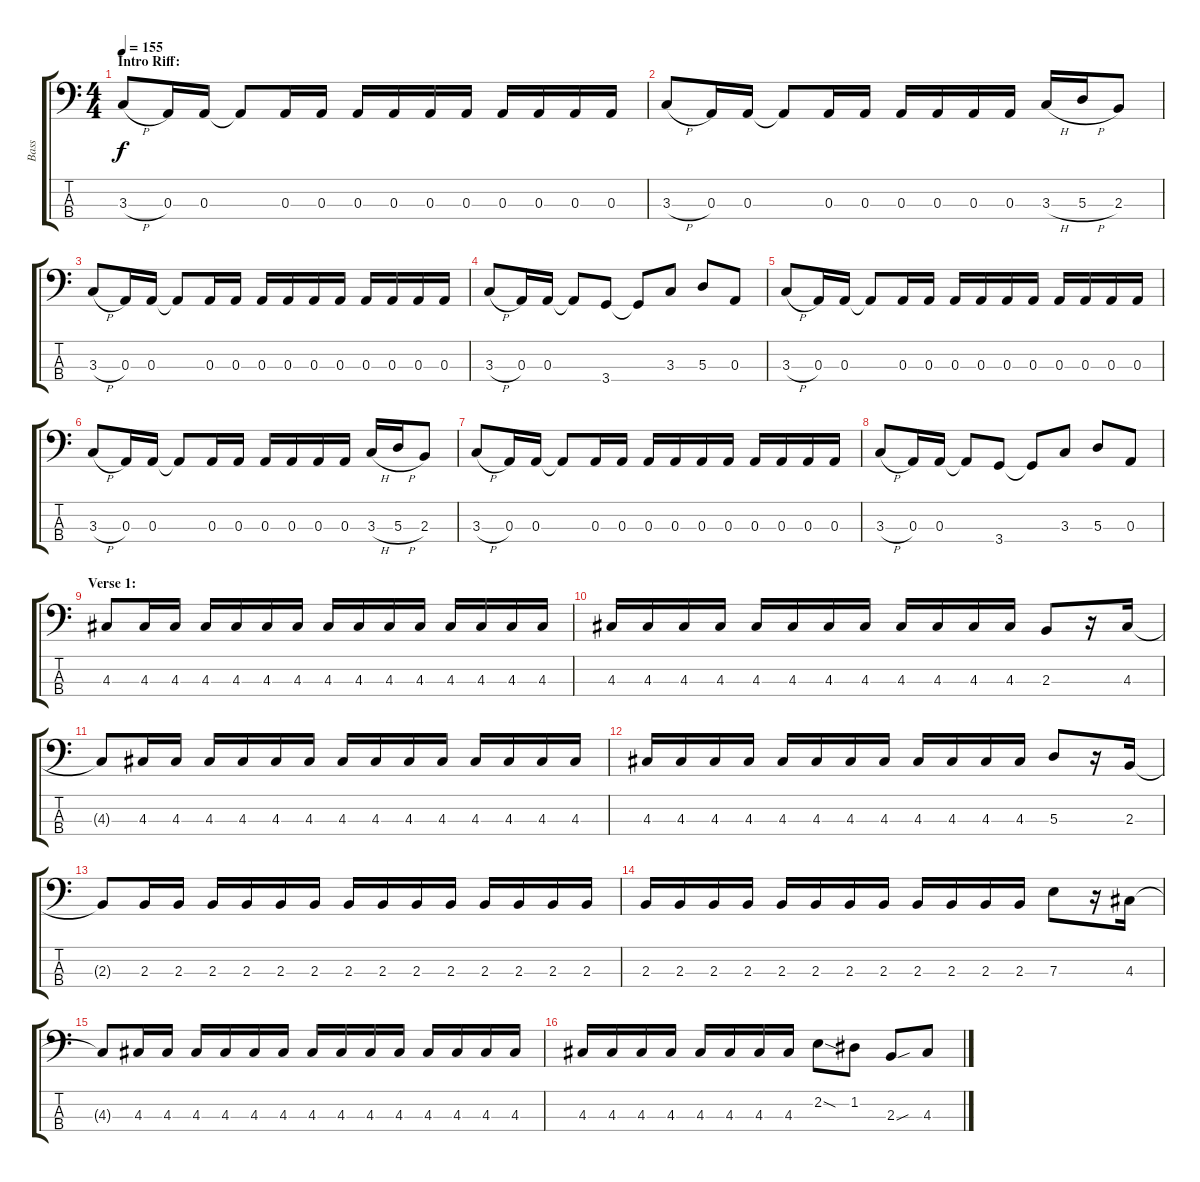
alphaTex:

\track ("Bass" "Bass") {instrument electricbasspick}
\staff {score tabs}
\tuning (G2 D2 A1 E1) {hide}
\ts (4 4)
\section ("" "Intro Riff:")
\tempo 155
\clef f4
\ks c
3.3{h}.8{dy f instrument electricbasspick} 0.3.16 0.3.16 0.3{t}.8 0.3.16 0.3.16 0.3.16 0.3.16 0.3.16 0.3.16 0.3.16 0.3.16 0.3.16 0.3.16 |
3.3{h}.8 0.3.16 0.3.16 0.3{t}.8 0.3.16 0.3.16 0.3.16 0.3.16 0.3.16 0.3.16 3.3{h}.16 5.3{h}.16 2.3.8 |
3.3{h}.8 0.3.16 0.3.16 0.3{t}.8 0.3.16 0.3.16 0.3.16 0.3.16 0.3.16 0.3.16 0.3.16 0.3.16 0.3.16 0.3.16 |
3.3{h}.8 0.3.16 0.3.16 0.3{t}.8 3.4.8 3.4{t}.8 3.3.8 5.3.8 0.3.8 |
3.3{h}.8 0.3.16 0.3.16 0.3{t}.8 0.3.16 0.3.16 0.3.16 0.3.16 0.3.16 0.3.16 0.3.16 0.3.16 0.3.16 0.3.16 |
3.3{h}.8 0.3.16 0.3.16 0.3{t}.8 0.3.16 0.3.16 0.3.16 0.3.16 0.3.16 0.3.16 3.3{h}.16 5.3{h}.16 2.3.8 |
3.3{h}.8 0.3.16 0.3.16 0.3{t}.8 0.3.16 0.3.16 0.3.16 0.3.16 0.3.16 0.3.16 0.3.16 0.3.16 0.3.16 0.3.16 |
3.3{h}.8 0.3.16 0.3.16 0.3{t}.8 3.4.8 3.4{t}.8 3.3.8 5.3.8 0.3.8 |
\section ("" "Verse 1:")
4.3.8 4.3.16 4.3.16 4.3.16 4.3.16 4.3.16 4.3.16 4.3.16 4.3.16 4.3.16 4.3.16 4.3.16 4.3.16 4.3.16 4.3.16 |
4.3.16 4.3.16 4.3.16 4.3.16 4.3.16 4.3.16 4.3.16 4.3.16 4.3.16 4.3.16 4.3.16 4.3.16 2.3.8 r.16 4.3.16 |
4.3{t}.8 4.3.16 4.3.16 4.3.16 4.3.16 4.3.16 4.3.16 4.3.16 4.3.16 4.3.16 4.3.16 4.3.16 4.3.16 4.3.16 4.3.16 |
4.3.16 4.3.16 4.3.16 4.3.16 4.3.16 4.3.16 4.3.16 4.3.16 4.3.16 4.3.16 4.3.16 4.3.16 5.3.8 r.16 2.3.16 |
2.3{t}.8 2.3.16 2.3.16 2.3.16 2.3.16 2.3.16 2.3.16 2.3.16 2.3.16 2.3.16 2.3.16 2.3.16 2.3.16 2.3.16 2.3.16 |
2.3.16 2.3.16 2.3.16 2.3.16 2.3.16 2.3.16 2.3.16 2.3.16 2.3.16 2.3.16 2.3.16 2.3.16 7.3.8 r.16 4.3.16 |
4.3{t}.8 4.3.16 4.3.16 4.3.16 4.3.16 4.3.16 4.3.16 4.3.16 4.3.16 4.3.16 4.3.16 4.3.16 4.3.16 4.3.16 4.3.16 |
4.3.16 4.3.16 4.3.16 4.3.16 4.3.16 4.3.16 4.3.16 4.3.16 2.2{sod}.8 1.2.8 2.3{sou}.8 4.3.8
